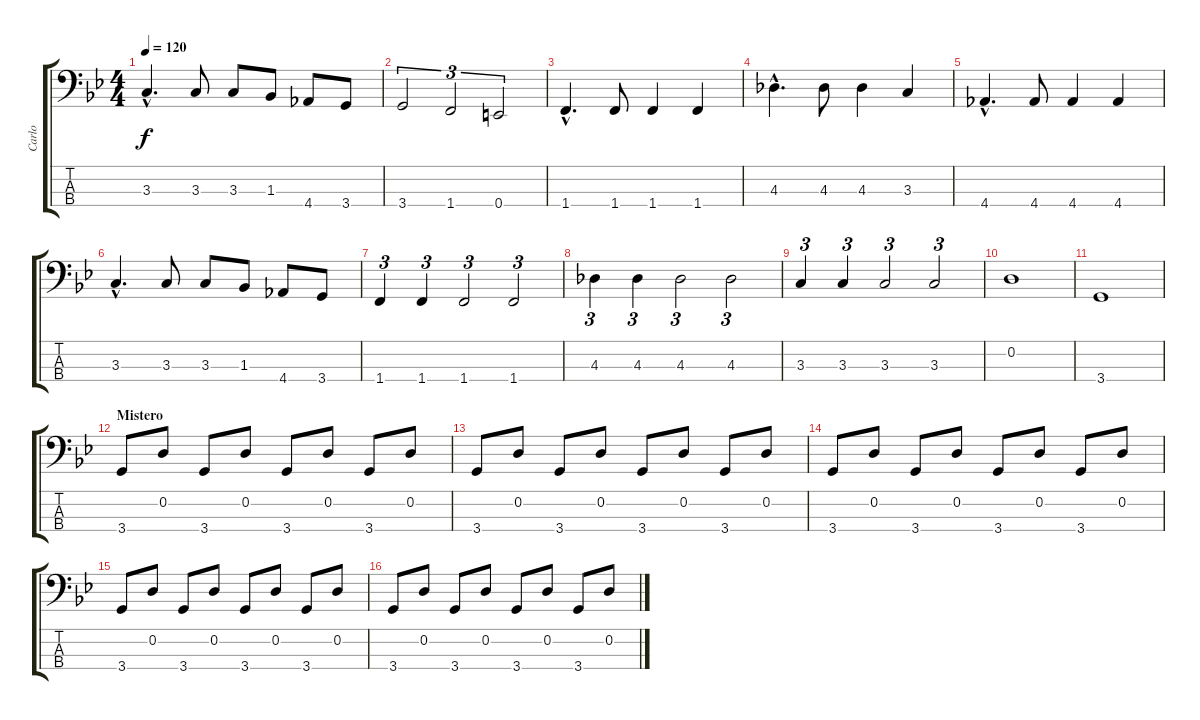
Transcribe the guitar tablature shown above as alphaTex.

\track ("Carlo" "Carlo") {instrument electricbassfinger}
\staff {score tabs}
\tuning (G2 D2 A1 E1) {hide}
\ts (4 4)
\tempo 120
\clef f4
\ks gminor
3.3{hac}.4{d dy f} 3.3.8 3.3.8 1.3.8 4.4.8 3.4.8 |
3.4.2{tu (3 2)} 1.4.2{tu (3 2)} 0.4.2{tu (3 2)} |
1.4{hac}.4{d} 1.4.8 1.4.4 1.4.4 |
4.3{hac}.4{d} 4.3.8 4.3.4 3.3.4 |
4.4{hac}.4{d} 4.4.8 4.4.4 4.4.4 |
3.3{hac}.4{d} 3.3.8 3.3.8 1.3.8 4.4.8 3.4.8 |
1.4.4{tu (3 2)} 1.4.4{tu (3 2)} 1.4.2{tu (3 2)} 1.4.2{tu (3 2)} |
4.3.4{tu (3 2)} 4.3.4{tu (3 2)} 4.3.2{tu (3 2)} 4.3.2{tu (3 2)} |
3.3.4{tu (3 2)} 3.3.4{tu (3 2)} 3.3.2{tu (3 2)} 3.3.2{tu (3 2)} |
0.2.1 |
3.4.1 |
\section ("" "Mistero")
3.4.8 0.2.8 3.4.8 0.2.8 3.4.8 0.2.8 3.4.8 0.2.8 |
3.4.8 0.2.8 3.4.8 0.2.8 3.4.8 0.2.8 3.4.8 0.2.8 |
3.4.8 0.2.8 3.4.8 0.2.8 3.4.8 0.2.8 3.4.8 0.2.8 |
3.4.8 0.2.8 3.4.8 0.2.8 3.4.8 0.2.8 3.4.8 0.2.8 |
3.4.8 0.2.8 3.4.8 0.2.8 3.4.8 0.2.8 3.4.8 0.2.8
